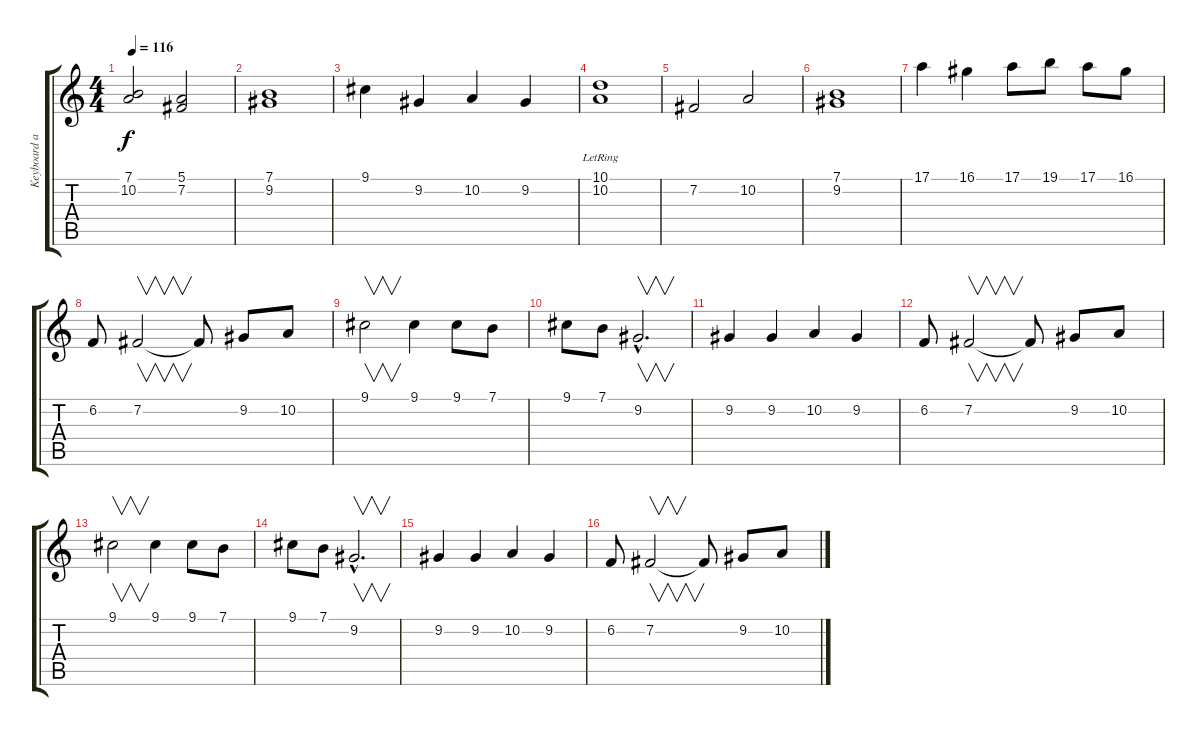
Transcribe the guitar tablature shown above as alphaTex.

\track ("Keyboard and High strings" "Keyboard a") {instrument stringensemble1}
\staff {score tabs}
\tuning (E4 B3 G3 D3 A2 E2) {hide}
\ts (4 4)
\tempo 116
\clef g2
\ks c
(7.1{t} 10.2{t}).2{dy f} (5.1 7.2).2 |
(7.1 9.2).1 |
9.1.4 9.2.4 10.2.4 9.2.4 |
(10.1{lr} 10.2).1 |
7.2.2 10.2.2 |
(7.1 9.2).1 |
17.1.4 16.1.4 17.1.8 19.1.8 17.1.8 16.1.8 |
6.2.8{volume 16 instrument stringensemble1} 7.2.2{v} 7.2{t}.8 9.2.8 10.2.8 |
9.1.2{v} 9.1.4 9.1.8 7.1.8 |
9.1.8 7.1.8 9.2{hac}.2{v d} |
9.2.4 9.2.4 10.2.4 9.2.4 |
6.2.8 7.2.2{v} 7.2{t}.8 9.2.8 10.2.8 |
9.1.2{v} 9.1.4 9.1.8 7.1.8 |
9.1.8 7.1.8 9.2{hac}.2{v d} |
9.2.4 9.2.4 10.2.4 9.2.4 |
6.2.8 7.2.2{v} 7.2{t}.8 9.2.8 10.2.8
